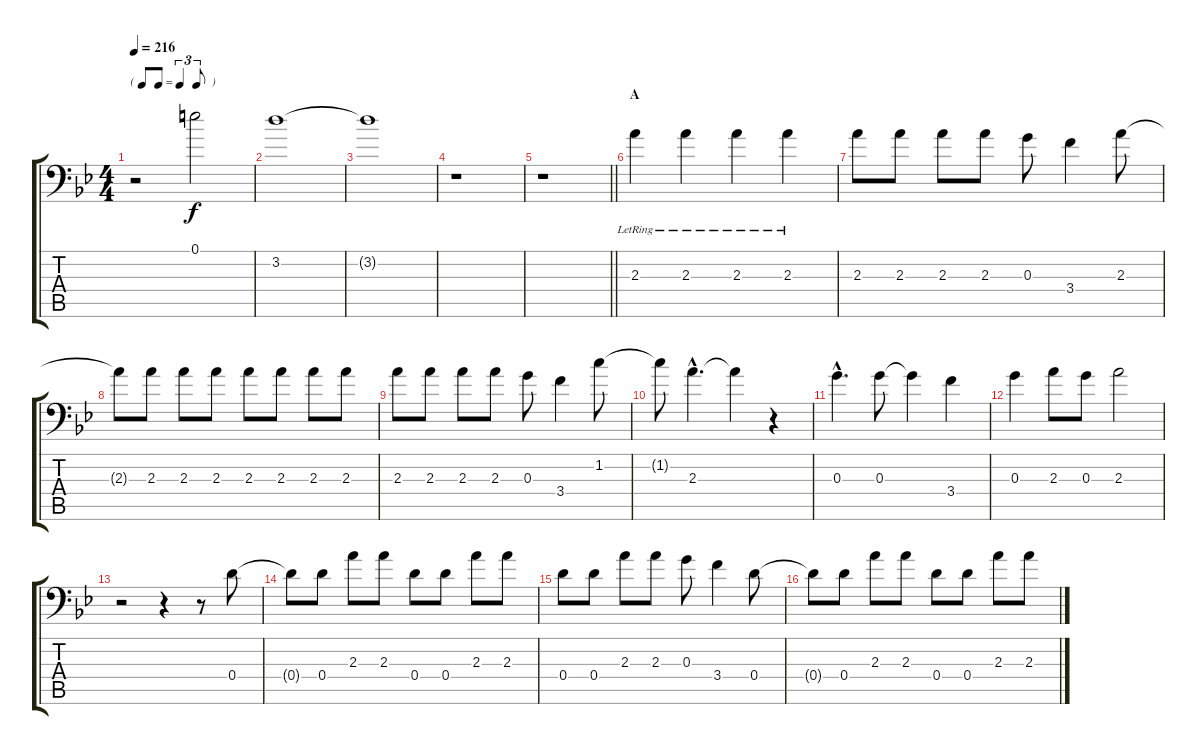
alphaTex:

\track "" {instrument banjo}
\staff {score tabs}
\tuning (E4 B3 G3 D3 A2 A1) {hide}
\displaytranspose 12
\ts (4 4)
\tf triplet8th
\tempo 216
\clef f4
\ks bb
r.2{dy f} 0.1.2 |
3.2.1 |
3.2{t}.1 |
r.1 |
\barLineRight lightlight
r.1 |
\section ("" "A")
2.3{lr}.4{volume 14} 2.3{lr}.4 2.3{lr}.4 2.3{lr}.4 |
2.3.8 2.3.8 2.3.8 2.3.8 0.3.8 3.4.4 2.3.8 |
2.3{t}.8 2.3.8 2.3.8 2.3.8 2.3.8 2.3.8 2.3.8 2.3.8 |
2.3.8 2.3.8 2.3.8 2.3.8 0.3.8 3.4.4 1.2.8 |
1.2{t}.8 2.3{hac}.4{d} 2.3{t}.4 r.4 |
0.3{hac}.4{d} 0.3.8 0.3{t}.4 3.4.4 |
0.3.4 2.3.8 0.3.8 2.3.2 |
r.2 r.4 r.8 0.4.8 |
0.4{t}.8 0.4.8 2.3.8 2.3.8 0.4.8 0.4.8 2.3.8 2.3.8 |
0.4.8 0.4.8 2.3.8 2.3.8 0.3.8 3.4.4 0.4.8 |
0.4{t}.8 0.4.8 2.3.8 2.3.8 0.4.8 0.4.8 2.3.8 2.3.8
